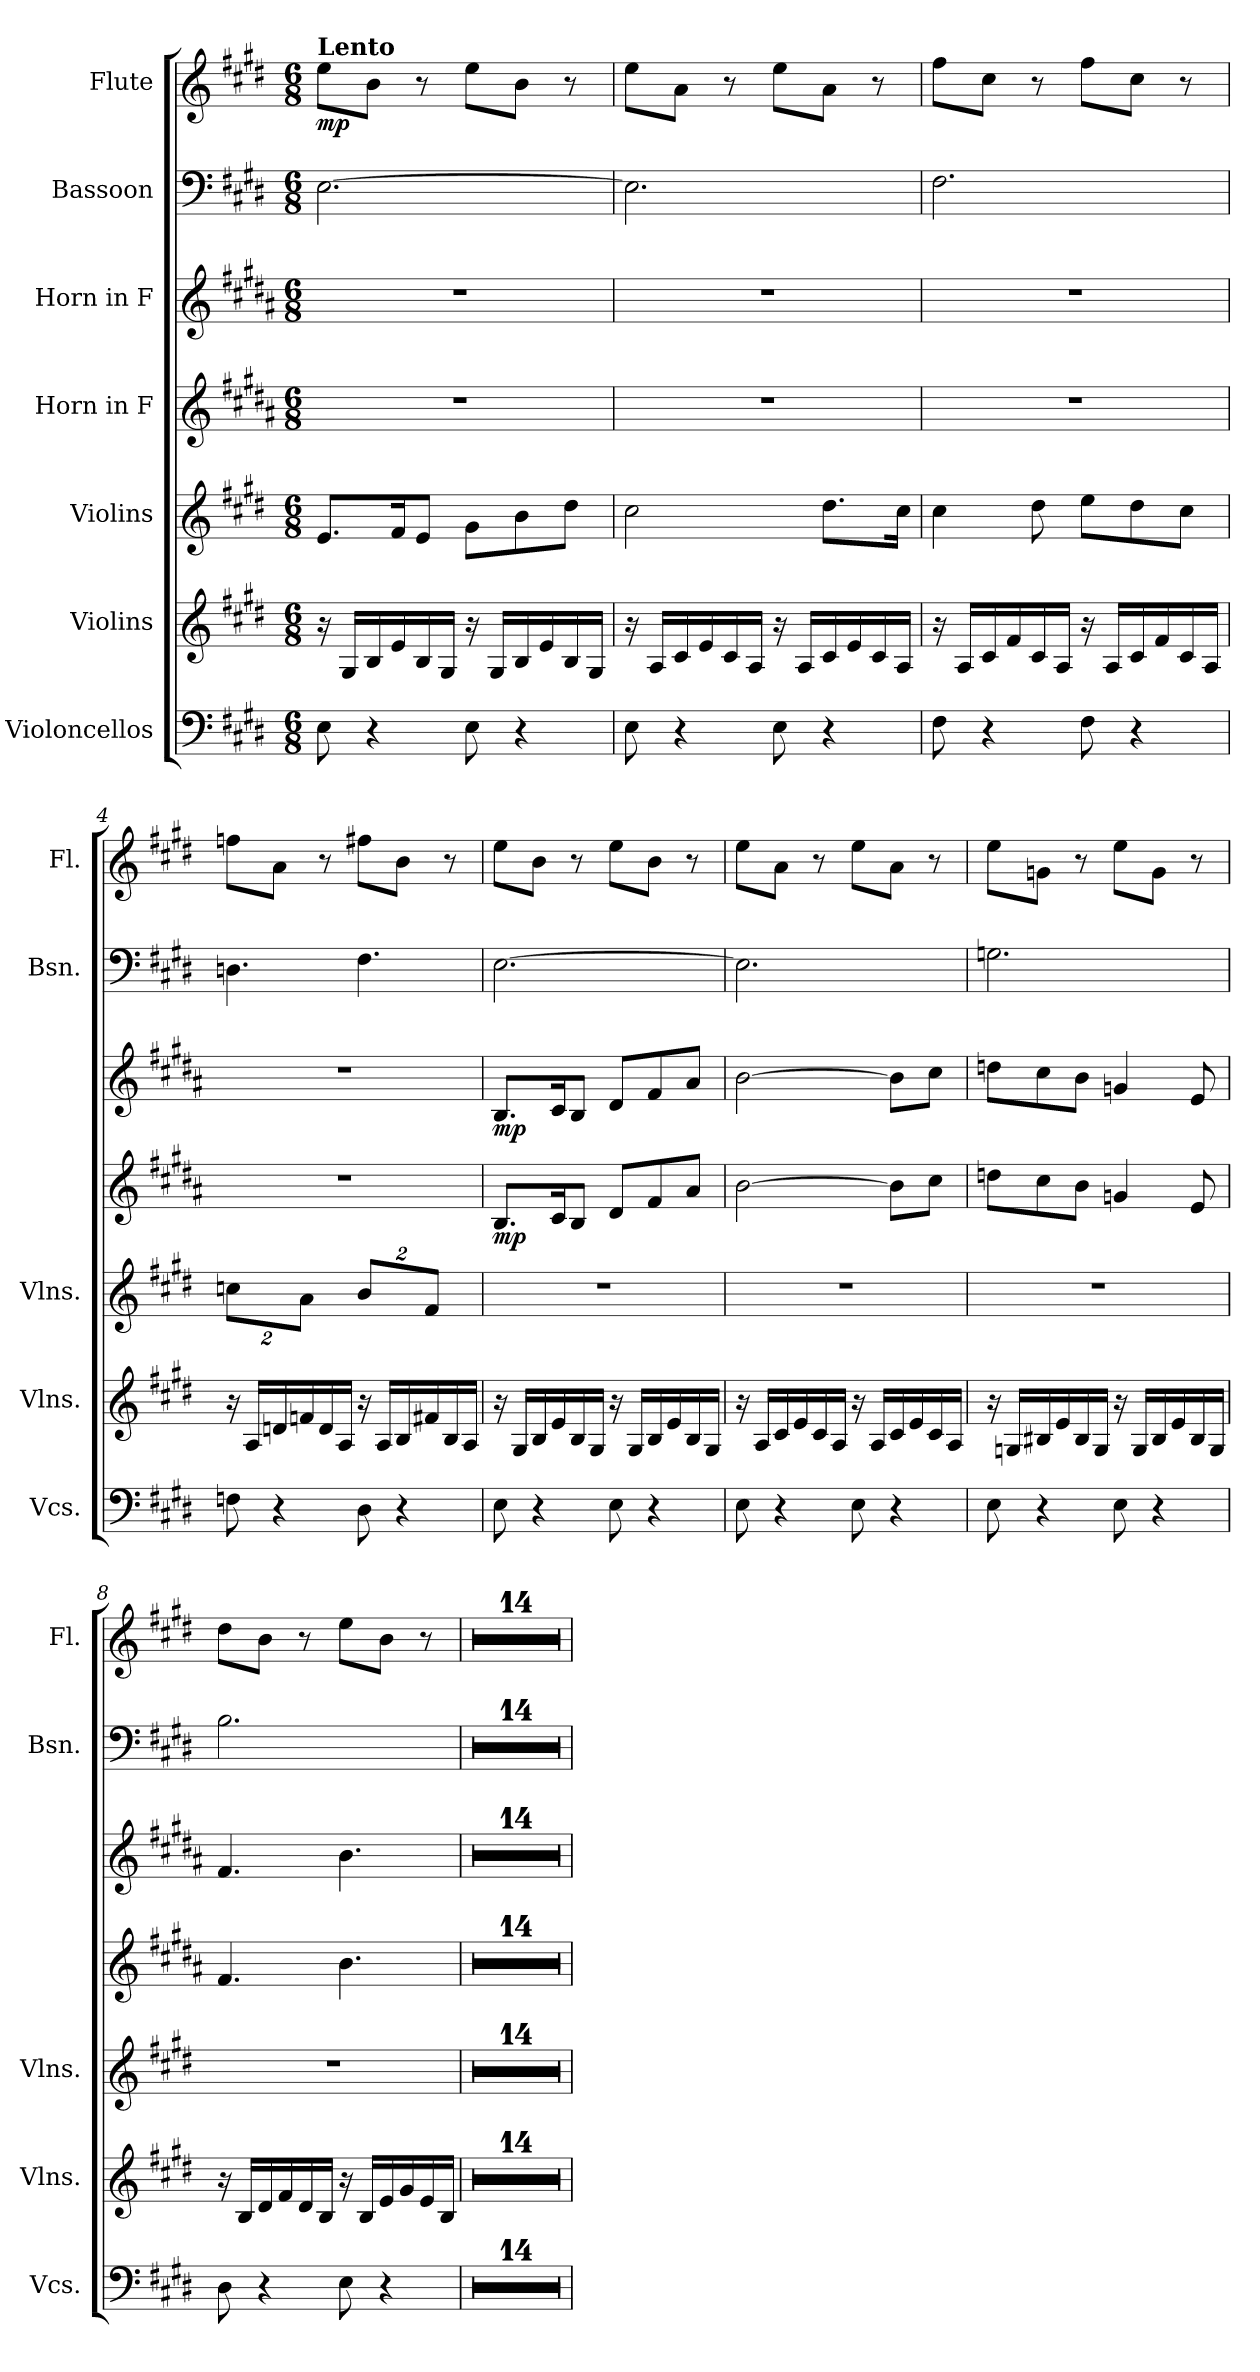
**kern	**kern	**kern	**kern	**dynam	**kern	**dynam	**kern	**kern	**dynam
*part7	*part6	*part5	*part4	*part4	*part3	*part3	*part2	*part1	*part1
*staff7	*staff6	*staff5	*staff4	*staff4	*staff3	*staff3	*staff2	*staff1	*staff1
*I"Violoncellos	*I"Violins	*I"Violins	*I"Horn in F	*	*I"Horn in F	*	*I"Bassoon	*I"Flute	*
*I'Vcs.	*I'Vlns.	*I'Vlns.	*	*	*	*	*I'Bsn.	*I'Fl.	*
*clefF4	*clefG2	*clefG2	*clefG2	*	*clefG2	*	*clefF4	*clefG2	*
*	*	*	*ITrd4c7	*	*ITrd4c7	*	*	*	*
*k[f#c#g#d#]	*k[f#c#g#d#]	*k[f#c#g#d#]	*k[f#c#g#d#]	*	*k[f#c#g#d#]	*	*k[f#c#g#d#]	*k[f#c#g#d#]	*
*M6/8	*M6/8	*M6/8	*M6/8	*	*M6/8	*	*M6/8	*M6/8	*
=1	=1	=1	=1	=1	=1	=1	=1	=1	=1
!	!	!	!	!	!	!	!	!LO:TX:a:B:t=Lento	!
!	!	!	!	!	!	!	!	!	!LO:DY:b
8E\	16r	8.e/L	2.r	.	2.r	.	[2.E\	8ee\L	mp
.	16G#/LL	.	.	.	.	.	.	.	.
4r	16B/	.	.	.	.	.	.	8b\J	.
.	16e/	16f#/K	.	.	.	.	.	.	.
.	16B/	8e/J	.	.	.	.	.	8r	.
.	16G#/JJ	.	.	.	.	.	.	.	.
8E\	16r	8g#\L	.	.	.	.	.	8ee\L	.
.	16G#/LL	.	.	.	.	.	.	.	.
4r	16B/	8b\	.	.	.	.	.	8b\J	.
.	16e/	.	.	.	.	.	.	.	.
.	16B/	8dd#\J	.	.	.	.	.	8r	.
.	16G#/JJ	.	.	.	.	.	.	.	.
=2	=2	=2	=2	=2	=2	=2	=2	=2	=2
8E\	16r	2cc#\	2.r	.	2.r	.	2.E\]	8ee\L	.
.	16A/LL	.	.	.	.	.	.	.	.
4r	16c#/	.	.	.	.	.	.	8a\J	.
.	16e/	.	.	.	.	.	.	.	.
.	16c#/	.	.	.	.	.	.	8r	.
.	16A/JJ	.	.	.	.	.	.	.	.
8E\	16r	.	.	.	.	.	.	8ee\L	.
.	16A/LL	.	.	.	.	.	.	.	.
4r	16c#/	8.dd#\L	.	.	.	.	.	8a\J	.
.	16e/	.	.	.	.	.	.	.	.
.	16c#/	.	.	.	.	.	.	8r	.
.	16A/JJ	16cc#\Jk	.	.	.	.	.	.	.
=3	=3	=3	=3	=3	=3	=3	=3	=3	=3
8F#\	16r	4cc#\	2.r	.	2.r	.	2.F#\	8ff#\L	.
.	16A/LL	.	.	.	.	.	.	.	.
4r	16c#/	.	.	.	.	.	.	8cc#\J	.
.	16f#/	.	.	.	.	.	.	.	.
.	16c#/	8dd#\	.	.	.	.	.	8r	.
.	16A/JJ	.	.	.	.	.	.	.	.
8F#\	16r	8ee\L	.	.	.	.	.	8ff#\L	.
.	16A/LL	.	.	.	.	.	.	.	.
4r	16c#/	8dd#\	.	.	.	.	.	8cc#\J	.
.	16f#/	.	.	.	.	.	.	.	.
.	16c#/	8cc#\J	.	.	.	.	.	8r	.
.	16A/JJ	.	.	.	.	.	.	.	.
!!LO:PB:g=z
=4	=4	=4	=4	=4	=4	=4	=4	=4	=4
*	*	*Xbrackettup	*	*	*	*	*	*	*
8Fn\	16r	16%3ccn\L	2.r	.	2.r	.	4.Dn\	8ffn\L	.
.	16A/LL	.	.	.	.	.	.	.	.
4r	16dn/	.	.	.	.	.	.	8a\J	.
.	16fn/	16%3a\J	.	.	.	.	.	.	.
.	16d/	.	.	.	.	.	.	8r	.
.	16A/JJ	.	.	.	.	.	.	.	.
8D#\	16r	16%3b/L	.	.	.	.	4.F#\	8ff#X\L	.
.	16A/LL	.	.	.	.	.	.	.	.
4r	16B/	.	.	.	.	.	.	8b\J	.
.	16f#X/	16%3f#/J	.	.	.	.	.	.	.
.	16B/	.	.	.	.	.	.	8r	.
.	16A/JJ	.	.	.	.	.	.	.	.
=5	=5	=5	=5	=5	=5	=5	=5	=5	=5
!	!	!	!	!LO:DY:b	!	!LO:DY:b	!	!	!
8E\	16r	2.r	8.E/L	mp	8.E/L	mp	[2.E\	8ee\L	.
.	16G#/LL	.	.	.	.	.	.	.	.
4r	16B/	.	.	.	.	.	.	8b\J	.
.	16e/	.	16F#/K	.	16F#/K	.	.	.	.
.	16B/	.	8E/J	.	8E/J	.	.	8r	.
.	16G#/JJ	.	.	.	.	.	.	.	.
8E\	16r	.	8G#/L	.	8G#/L	.	.	8ee\L	.
.	16G#/LL	.	.	.	.	.	.	.	.
4r	16B/	.	8B/	.	8B/	.	.	8b\J	.
.	16e/	.	.	.	.	.	.	.	.
.	16B/	.	8d#/J	.	8d#/J	.	.	8r	.
.	16G#/JJ	.	.	.	.	.	.	.	.
=6	=6	=6	=6	=6	=6	=6	=6	=6	=6
8E\	16r	2.r	[2e\	.	[2e\	.	2.E\]	8ee\L	.
.	16A/LL	.	.	.	.	.	.	.	.
4r	16c#/	.	.	.	.	.	.	8a\J	.
.	16e/	.	.	.	.	.	.	.	.
.	16c#/	.	.	.	.	.	.	8r	.
.	16A/JJ	.	.	.	.	.	.	.	.
8E\	16r	.	.	.	.	.	.	8ee\L	.
.	16A/LL	.	.	.	.	.	.	.	.
4r	16c#/	.	8e\L]	.	8e\L]	.	.	8a\J	.
.	16e/	.	.	.	.	.	.	.	.
.	16c#/	.	8f#\J	.	8f#\J	.	.	8r	.
.	16A/JJ	.	.	.	.	.	.	.	.
!!LO:PB:g=z
=7	=7	=7	=7	=7	=7	=7	=7	=7	=7
8E\	16r	2.r	8gn\L	.	8gn\L	.	2.Gn\	8ee\L	.
.	16Gn/LL	.	.	.	.	.	.	.	.
4r	16B#X/	.	8f#\	.	8f#\	.	.	8gn\J	.
.	16e/	.	.	.	.	.	.	.	.
.	16B#/	.	8e\J	.	8e\J	.	.	8r	.
.	16G/JJ	.	.	.	.	.	.	.	.
8E\	16r	.	4cn/	.	4cn/	.	.	8ee\L	.
.	16G/LL	.	.	.	.	.	.	.	.
4r	16B#/	.	.	.	.	.	.	8g\J	.
.	16e/	.	.	.	.	.	.	.	.
.	16B#/	.	8A/	.	8A/	.	.	8r	.
.	16G/JJ	.	.	.	.	.	.	.	.
=8	=8	=8	=8	=8	=8	=8	=8	=8	=8
8D#\	16r	2.r	4.B/	.	4.B/	.	2.B\	8dd#\L	.
.	16B/LL	.	.	.	.	.	.	.	.
4r	16d#/	.	.	.	.	.	.	8b\J	.
.	16f#/	.	.	.	.	.	.	.	.
.	16d#/	.	.	.	.	.	.	8r	.
.	16B/JJ	.	.	.	.	.	.	.	.
8E\	16r	.	4.e\	.	4.e\	.	.	8ee\L	.
.	16B/LL	.	.	.	.	.	.	.	.
4r	16e/	.	.	.	.	.	.	8b\J	.
.	16g#/	.	.	.	.	.	.	.	.
.	16e/	.	.	.	.	.	.	8r	.
.	16B/JJ	.	.	.	.	.	.	.	.
=9	=9	=9	=9	=9	=9	=9	=9	=9	=9
2.r	2.r	2.r	2.r	.	2.r	.	2.r	2.r	.
=10	=10	=10	=10	=10	=10	=10	=10	=10	=10
2.r	2.r	2.r	2.r	.	2.r	.	2.r	2.r	.
=11	=11	=11	=11	=11	=11	=11	=11	=11	=11
2.r	2.r	2.r	2.r	.	2.r	.	2.r	2.r	.
=12	=12	=12	=12	=12	=12	=12	=12	=12	=12
2.r	2.r	2.r	2.r	.	2.r	.	2.r	2.r	.
=13	=13	=13	=13	=13	=13	=13	=13	=13	=13
2.r	2.r	2.r	2.r	.	2.r	.	2.r	2.r	.
=14	=14	=14	=14	=14	=14	=14	=14	=14	=14
2.r	2.r	2.r	2.r	.	2.r	.	2.r	2.r	.
=15	=15	=15	=15	=15	=15	=15	=15	=15	=15
2.r	2.r	2.r	2.r	.	2.r	.	2.r	2.r	.
!!LO:PB:g=z
=16	=16	=16	=16	=16	=16	=16	=16	=16	=16
2.r	2.r	2.r	2.r	.	2.r	.	2.r	2.r	.
=17	=17	=17	=17	=17	=17	=17	=17	=17	=17
2.r	2.r	2.r	2.r	.	2.r	.	2.r	2.r	.
=18	=18	=18	=18	=18	=18	=18	=18	=18	=18
2.r	2.r	2.r	2.r	.	2.r	.	2.r	2.r	.
=19	=19	=19	=19	=19	=19	=19	=19	=19	=19
2.r	2.r	2.r	2.r	.	2.r	.	2.r	2.r	.
=20	=20	=20	=20	=20	=20	=20	=20	=20	=20
2.r	2.r	2.r	2.r	.	2.r	.	2.r	2.r	.
=21	=21	=21	=21	=21	=21	=21	=21	=21	=21
2.r	2.r	2.r	2.r	.	2.r	.	2.r	2.r	.
=22	=22	=22	=22	=22	=22	=22	=22	=22	=22
2.r	2.r	2.r	2.r	.	2.r	.	2.r	2.r	.
=	=	=	=	=	=	=	=	=	=
*-	*-	*-	*-	*-	*-	*-	*-	*-	*-
